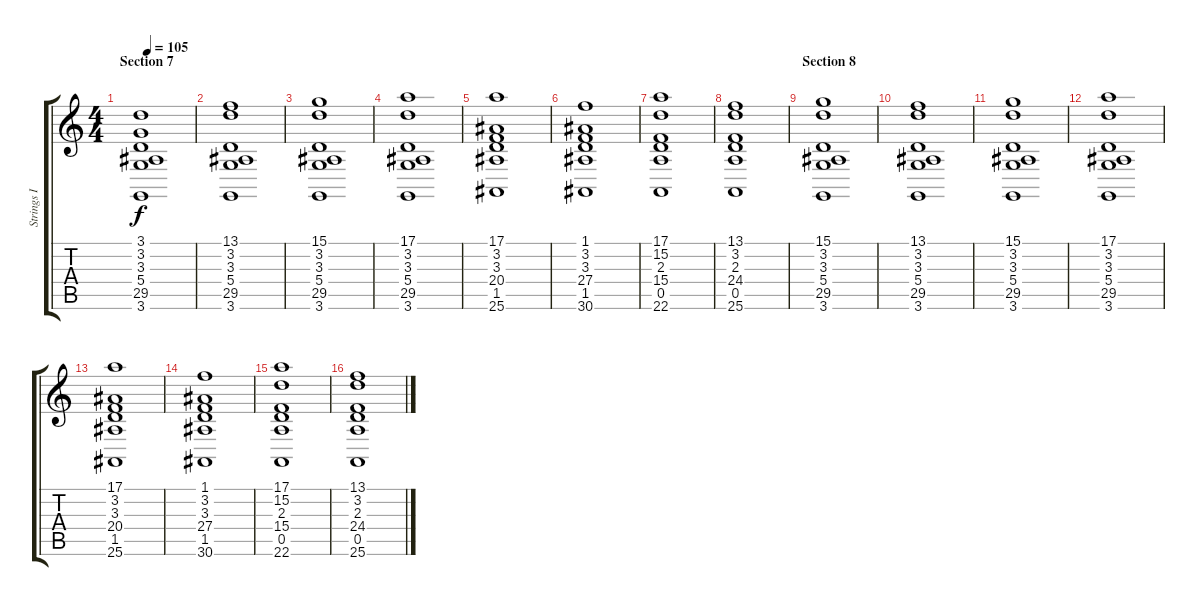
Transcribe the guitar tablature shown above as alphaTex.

\track ("Strings I" "Strings I") {instrument stringensemble2}
\staff {score tabs}
\tuning (E4 B3 G3 D3 A2 E2) {hide}
\ts (4 4)
\section ("" "Section 7")
\tempo 105
\clef g2
\ks c
(3.1 3.2 3.3 5.4 29.5 3.6).1{dy f} |
(13.1 3.2 3.3 5.4 29.5 3.6).1 |
(15.1 3.2 3.3 5.4 29.5 3.6).1 |
(17.1 3.2 3.3 5.4 29.5 3.6).1 |
(17.1 3.2 3.3 20.4 1.5 25.6).1 |
(1.1 3.2 3.3 27.4 1.5 30.6).1 |
(17.1 15.2 2.3 15.4 0.5 22.6).1 |
(13.1 3.2 2.3 24.4 0.5 25.6).1 |
\section ("" "Section 8")
(15.1 3.2 3.3 5.4 29.5 3.6).1 |
(13.1 3.2 3.3 5.4 29.5 3.6).1 |
(15.1 3.2 3.3 5.4 29.5 3.6).1 |
(17.1 3.2 3.3 5.4 29.5 3.6).1 |
(17.1 3.2 3.3 20.4 1.5 25.6).1 |
(1.1 3.2 3.3 27.4 1.5 30.6).1 |
(17.1 15.2 2.3 15.4 0.5 22.6).1 |
(13.1 3.2 2.3 24.4 0.5 25.6).1
